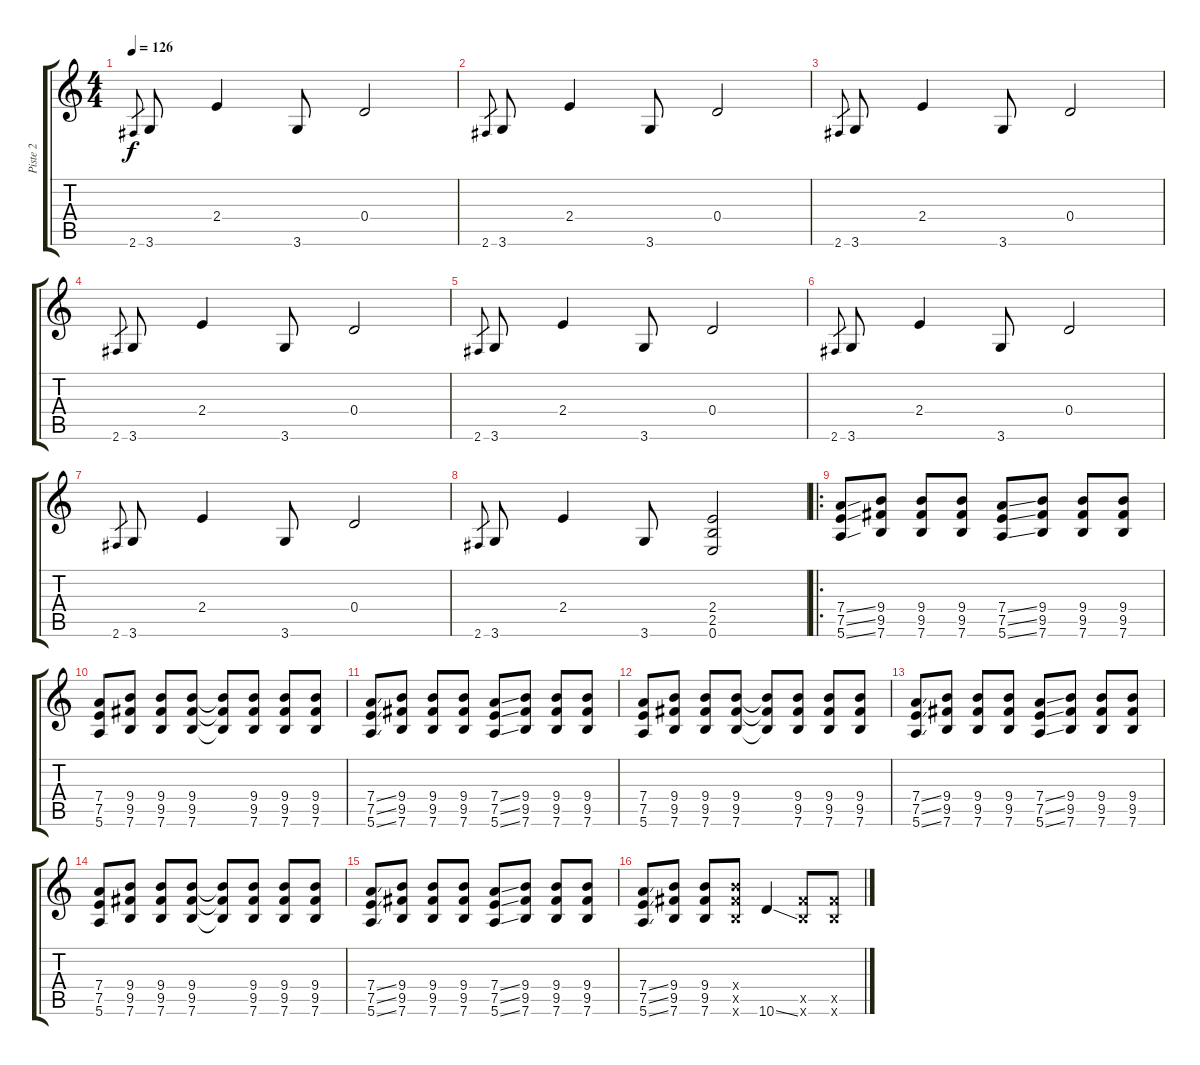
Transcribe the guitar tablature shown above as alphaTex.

\track ("Piste 2" "Piste 2") {instrument distortionguitar}
\staff {score tabs}
\tuning (E4 B3 G3 D3 A2 E2) {hide}
\ts (4 4)
\tempo 126
\clef g2
\ks c
2.6.8{gr dy f instrument distortionguitar} 3.6.8 2.4.4 3.6.8 0.4.2 |
2.6.8{gr} 3.6.8 2.4.4 3.6.8 0.4.2 |
2.6.8{gr} 3.6.8 2.4.4 3.6.8 0.4.2 |
2.6.8{gr} 3.6.8 2.4.4 3.6.8 0.4.2 |
2.6.8{gr} 3.6.8 2.4.4 3.6.8 0.4.2 |
2.6.8{gr} 3.6.8 2.4.4 3.6.8 0.4.2 |
2.6.8{gr} 3.6.8 2.4.4 3.6.8 0.4.2 |
2.6.8{gr} 3.6.8 2.4.4 3.6.8 (2.4 2.5 0.6).2 |
\ro
(7.4{ss} 7.5{ss} 5.6{ss}).8 (9.4 9.5 7.6).8 (9.4 9.5 7.6).8 (9.4 9.5 7.6).8 (7.4{ss} 7.5{ss} 5.6{ss}).8 (9.4 9.5 7.6).8 (9.4 9.5 7.6).8 (9.4 9.5 7.6).8 |
(7.4 7.5 5.6).8 (9.4 9.5 7.6).8 (9.4 9.5 7.6).8 (9.4 9.5 7.6).8 (9.4{t} 9.5{t} 7.6{t}).8 (9.4 9.5 7.6).8 (9.4 9.5 7.6).8 (9.4 9.5 7.6).8 |
(7.4{ss} 7.5{ss} 5.6{ss}).8 (9.4 9.5 7.6).8 (9.4 9.5 7.6).8 (9.4 9.5 7.6).8 (7.4{ss} 7.5{ss} 5.6{ss}).8 (9.4 9.5 7.6).8 (9.4 9.5 7.6).8 (9.4 9.5 7.6).8 |
(7.4 7.5 5.6).8 (9.4 9.5 7.6).8 (9.4 9.5 7.6).8 (9.4 9.5 7.6).8 (9.4{t} 9.5{t} 7.6{t}).8 (9.4 9.5 7.6).8 (9.4 9.5 7.6).8 (9.4 9.5 7.6).8 |
(7.4{ss} 7.5{ss} 5.6{ss}).8 (9.4 9.5 7.6).8 (9.4 9.5 7.6).8 (9.4 9.5 7.6).8 (7.4{ss} 7.5{ss} 5.6{ss}).8 (9.4 9.5 7.6).8 (9.4 9.5 7.6).8 (9.4 9.5 7.6).8 |
(7.4 7.5 5.6).8 (9.4 9.5 7.6).8 (9.4 9.5 7.6).8 (9.4 9.5 7.6).8 (9.4{t} 9.5{t} 7.6{t}).8 (9.4 9.5 7.6).8 (9.4 9.5 7.6).8 (9.4 9.5 7.6).8 |
(7.4{ss} 7.5{ss} 5.6{ss}).8 (9.4 9.5 7.6).8 (9.4 9.5 7.6).8 (9.4 9.5 7.6).8 (7.4{ss} 7.5{ss} 5.6{ss}).8 (9.4 9.5 7.6).8 (9.4 9.5 7.6).8 (9.4 9.5 7.6).8 |
(7.4{ss} 7.5{ss} 5.6{ss}).8 (9.4 9.5 7.6).8 (9.4 9.5 7.6).8 (9.4{x} 9.5{x} 7.6{x}).8 10.6{ss}.4 (9.5{x} 7.6{x}).8 (9.5{x} 7.6{x}).8
